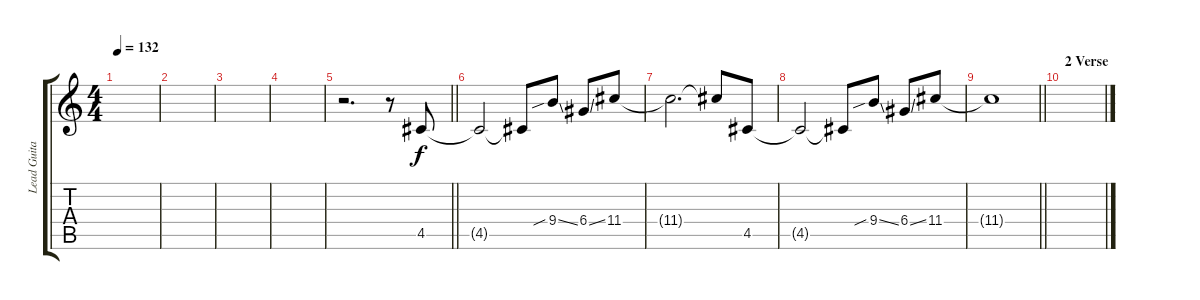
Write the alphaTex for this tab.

\track ("Lead Guitar" "Lead Guita") {instrument distortionguitar}
\staff {score tabs}
\tuning (E4 B3 G3 D3 A2 E2) {hide}
\ts (4 4)
\tempo 132
\clef g2
\ks c
|
|
|
|
\barLineRight lightlight
r.2{d} r.8 4.5.8 |
\section ("" "")
4.5{t}.2 4.5{t}.8 9.4{sib ss}.8 6.4{ss}.8 11.4.8 |
11.4{t}.2{d} 11.4{t}.8 4.5.8 |
4.5{t}.2 4.5{t}.8 9.4{sib ss}.8 6.4{ss}.8 11.4.8 |
\barLineRight lightlight
11.4{t}.1 |
\section ("" "2 Verse")
